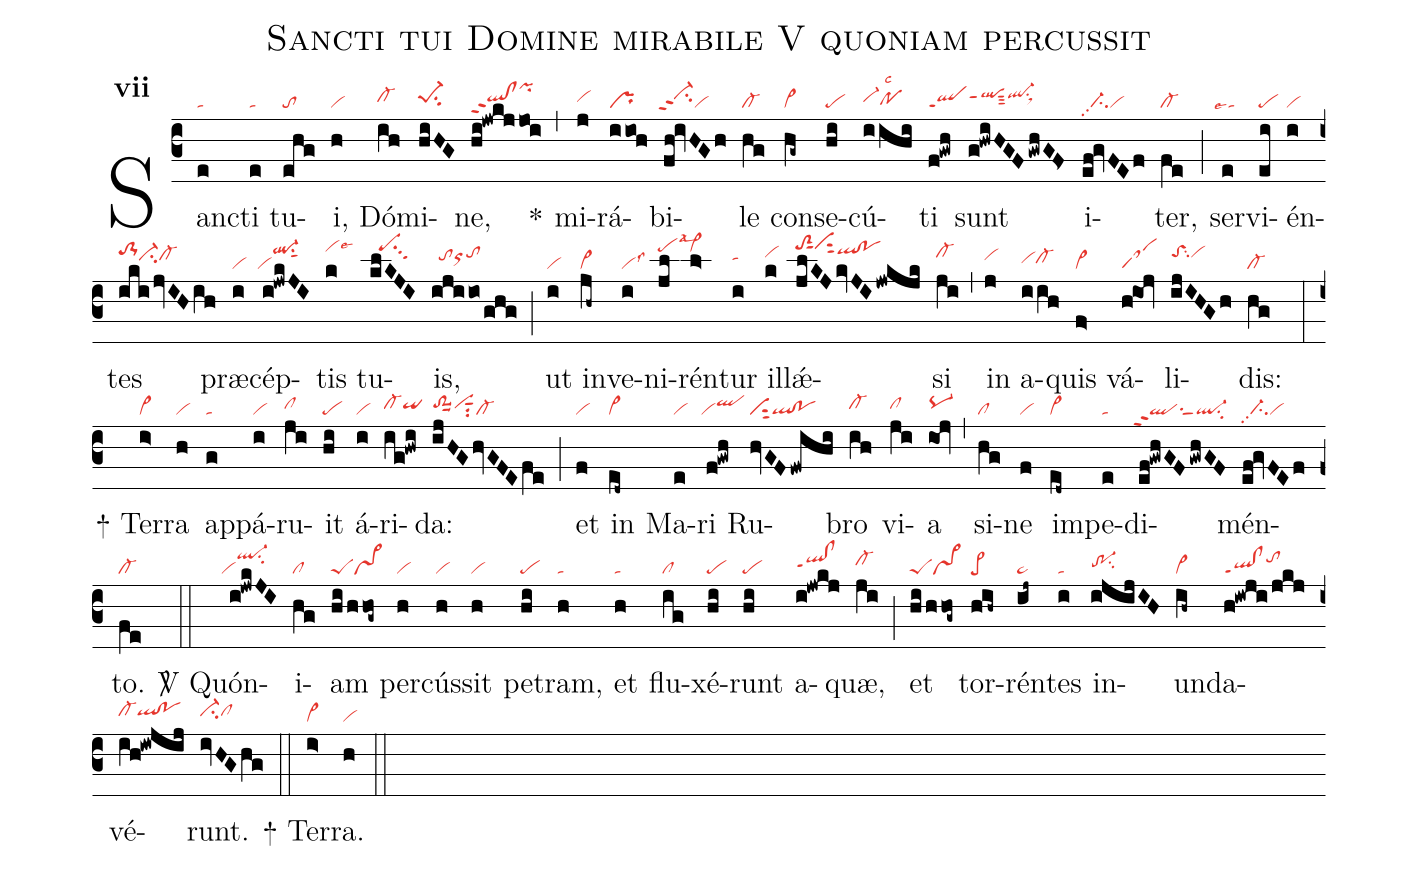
name:Sancti tui Domine mirabile V quoniam percussit;
office-part:re;
mode:7;
nabc-lines:1;
%%
initial-style: 1;
name: Sancti tui Domine mirabile;
mode: 7;
office-part: Responsorium;
annotation: Resp.;
annotation: vii;
nabc-lines:1;
%%
(c3) Sanc(e|ta)ti(e|ta) tu(ehg|to)i,(h|vi) Dó(ih|cl-hh)mi(hiHG|pe-1hhsu2)ne,(hi!jwkjjoi|qlhh!clhhppt2pihl) <sp>*</sp>(,) mi(j|vihh)rá(iioh|pr)bi(fh!ivHGh|`ci-hippt2vi)le(hg|cl-) con(hg~|vi>)se(hi|pe)cú(iihi|vi-hhpohglsc2)ti(f!gwh|qlppt1) sunt(g!hwiHGF/gwhGF>|qlhippt1sut3ql-hisu1sux1) i(ef!gvFEf|//ci-pp2vi)ter,(fe|cl-) (;) ser(e|``talse4)vi(ei|pe)én(i|vi)tes(ikijvIHih|to-1hkci-hicl-hi) præ(i|vi)cép(i!jwkJI|`viql-hksu1sut1)tis(k|vihllse6) tu(klKJI|//pehlsu3)is,(ijiio/ghg|//tohiorhitohj) (;) ut(i|vi) in(jh~|vi>)ve(i|vilss3)ni(jl|pehllsal3)rén(l>|vi>hl)tur(i|tahi) il(k|vihj)lǽ(jlKJkvJI/jwkjk|toS2hmsut1vihmsut2qlhk!pohk)si(ji|cl-hj) (,) in(j|vihi) a(iih|vihhcl-hh)quis(f>|vi>) vá(h@ioj|saM)li(ijIHGh|toShjsu2vihj)dis:(hg|cl-) (:)
<sp>+</sp> Ter(i>|vi>)ra(h|vi) ap(g|ta)pá(i|vi)ru(ji|clhh)it(hi|pe) á(i|vi)ri(ig!hwi|cl-hhqihh)da:(ijHGhvGFEfe|to-1hhsuu1vihhsut1su2cl-) (;) et(f|vi) in(ed~|vi>) Ma(e|vi)ri(f!gwh|`viqlhi) Ru(hvGFfwihi|visut2ql!po)bro(ih|cl-hh) vi(ji|clhh)a(ioj|pq-hh) (,) si(hg|cl)ne(f|vi) im(ed~|vi>)pe(e|ta)di(ef!gwhGFgwhGF|`qlppt2su1sut1ql-su2)mén(ef!gvFEf|//ci-pp2vi)to.(fe|cl-) (::)

<sp>V/</sp> Quón(i!jwkJI|``viql-hksu2)i(hg|cl)am(hi/hhog~|peSvs>) per(h|vi)cús(h|vi)sit(h|vi) pe(hi|pe)tram,(h|ta) et(h|ta) flu(ig|cl)xé(hi|pe)runt(hi|pe) a(i!jwkj|qlhh!clhhppt1)quæ,(ji|cl-hi) (;) et(hi/hhog~|peSvs>) tor(hih~|pe>)rén(ij~|pe~)tes(i|ta) in(ijijIH|tr-1hhsu2)un(ih~|vi>)da(h!iwji/jkj|ql!clppt1tohj)vé(ih!iwjij|cl-hhqlhh!pohh)runt.(ivHGhg|ci-hhclhh) (::)
<sp>+</sp> Ter(i>|vi>)ra.(h|vi) (::)
